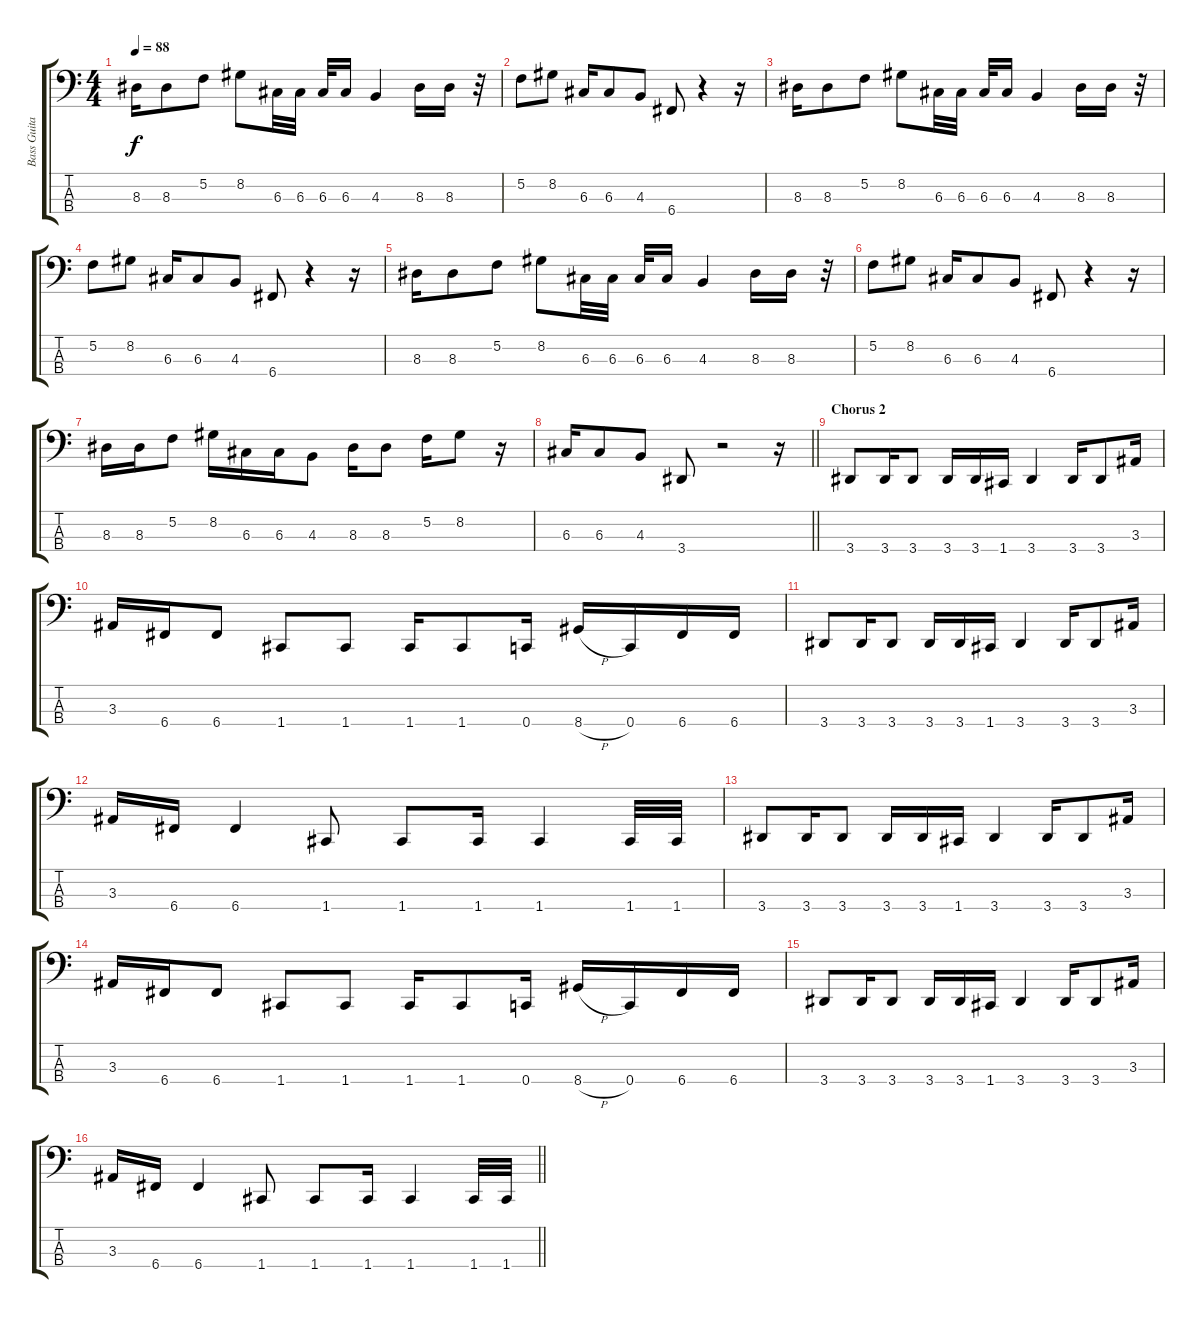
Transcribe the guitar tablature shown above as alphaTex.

\track ("Bass Guitar" "Bass Guita") {instrument electricbasspick}
\staff {score tabs}
\tuning (F2 C2 G1 C1) {hide}
\ts (4 4)
\tempo 88
\clef f4
\ks c
8.3.16{dy f} 8.3.8 5.2.8 8.2.8 6.3.32 6.3.32 6.3.32 6.3.16 4.3.4 8.3.16 8.3.16 r.32 |
5.2.8 8.2.8 6.3.16 6.3.8 4.3.8 6.4.8 r.4 r.16 |
8.3.16 8.3.8 5.2.8 8.2.8 6.3.32 6.3.32 6.3.32 6.3.16 4.3.4 8.3.16 8.3.16 r.32 |
5.2.8 8.2.8 6.3.16 6.3.8 4.3.8 6.4.8 r.4 r.16 |
8.3.16 8.3.8 5.2.8 8.2.8 6.3.32 6.3.32 6.3.32 6.3.16 4.3.4 8.3.16 8.3.16 r.32 |
5.2.8 8.2.8 6.3.16 6.3.8 4.3.8 6.4.8 r.4 r.16 |
8.3.16 8.3.16 5.2.8 8.2.16 6.3.16 6.3.16 4.3.8 8.3.16 8.3.8 5.2.16 8.2.8 r.16 |
\barLineRight lightlight
6.3.16 6.3.8 4.3.8 3.4.8 r.2 r.16 |
\section ("" "Chorus 2")
3.4.8 3.4.16 3.4.8 3.4.16 3.4.16 1.4.16 3.4.4 3.4.16 3.4.8 3.3.16 |
3.3.16 6.4.16 6.4.8 1.4.8 1.4.8 1.4.16 1.4.8 0.4.16 8.4{h}.16 0.4.16 6.4.16 6.4.16 |
3.4.8 3.4.16 3.4.8 3.4.16 3.4.16 1.4.16 3.4.4 3.4.16 3.4.8 3.3.16 |
3.3.16 6.4.16 6.4.4 1.4.8 1.4.8 1.4.16 1.4.4 1.4.32 1.4.32 |
3.4.8 3.4.16 3.4.8 3.4.16 3.4.16 1.4.16 3.4.4 3.4.16 3.4.8 3.3.16 |
3.3.16 6.4.16 6.4.8 1.4.8 1.4.8 1.4.16 1.4.8 0.4.16 8.4{h}.16 0.4.16 6.4.16 6.4.16 |
3.4.8 3.4.16 3.4.8 3.4.16 3.4.16 1.4.16 3.4.4 3.4.16 3.4.8 3.3.16 |
\barLineRight lightlight
3.3.16 6.4.16 6.4.4 1.4.8 1.4.8 1.4.16 1.4.4 1.4.32 1.4.32
